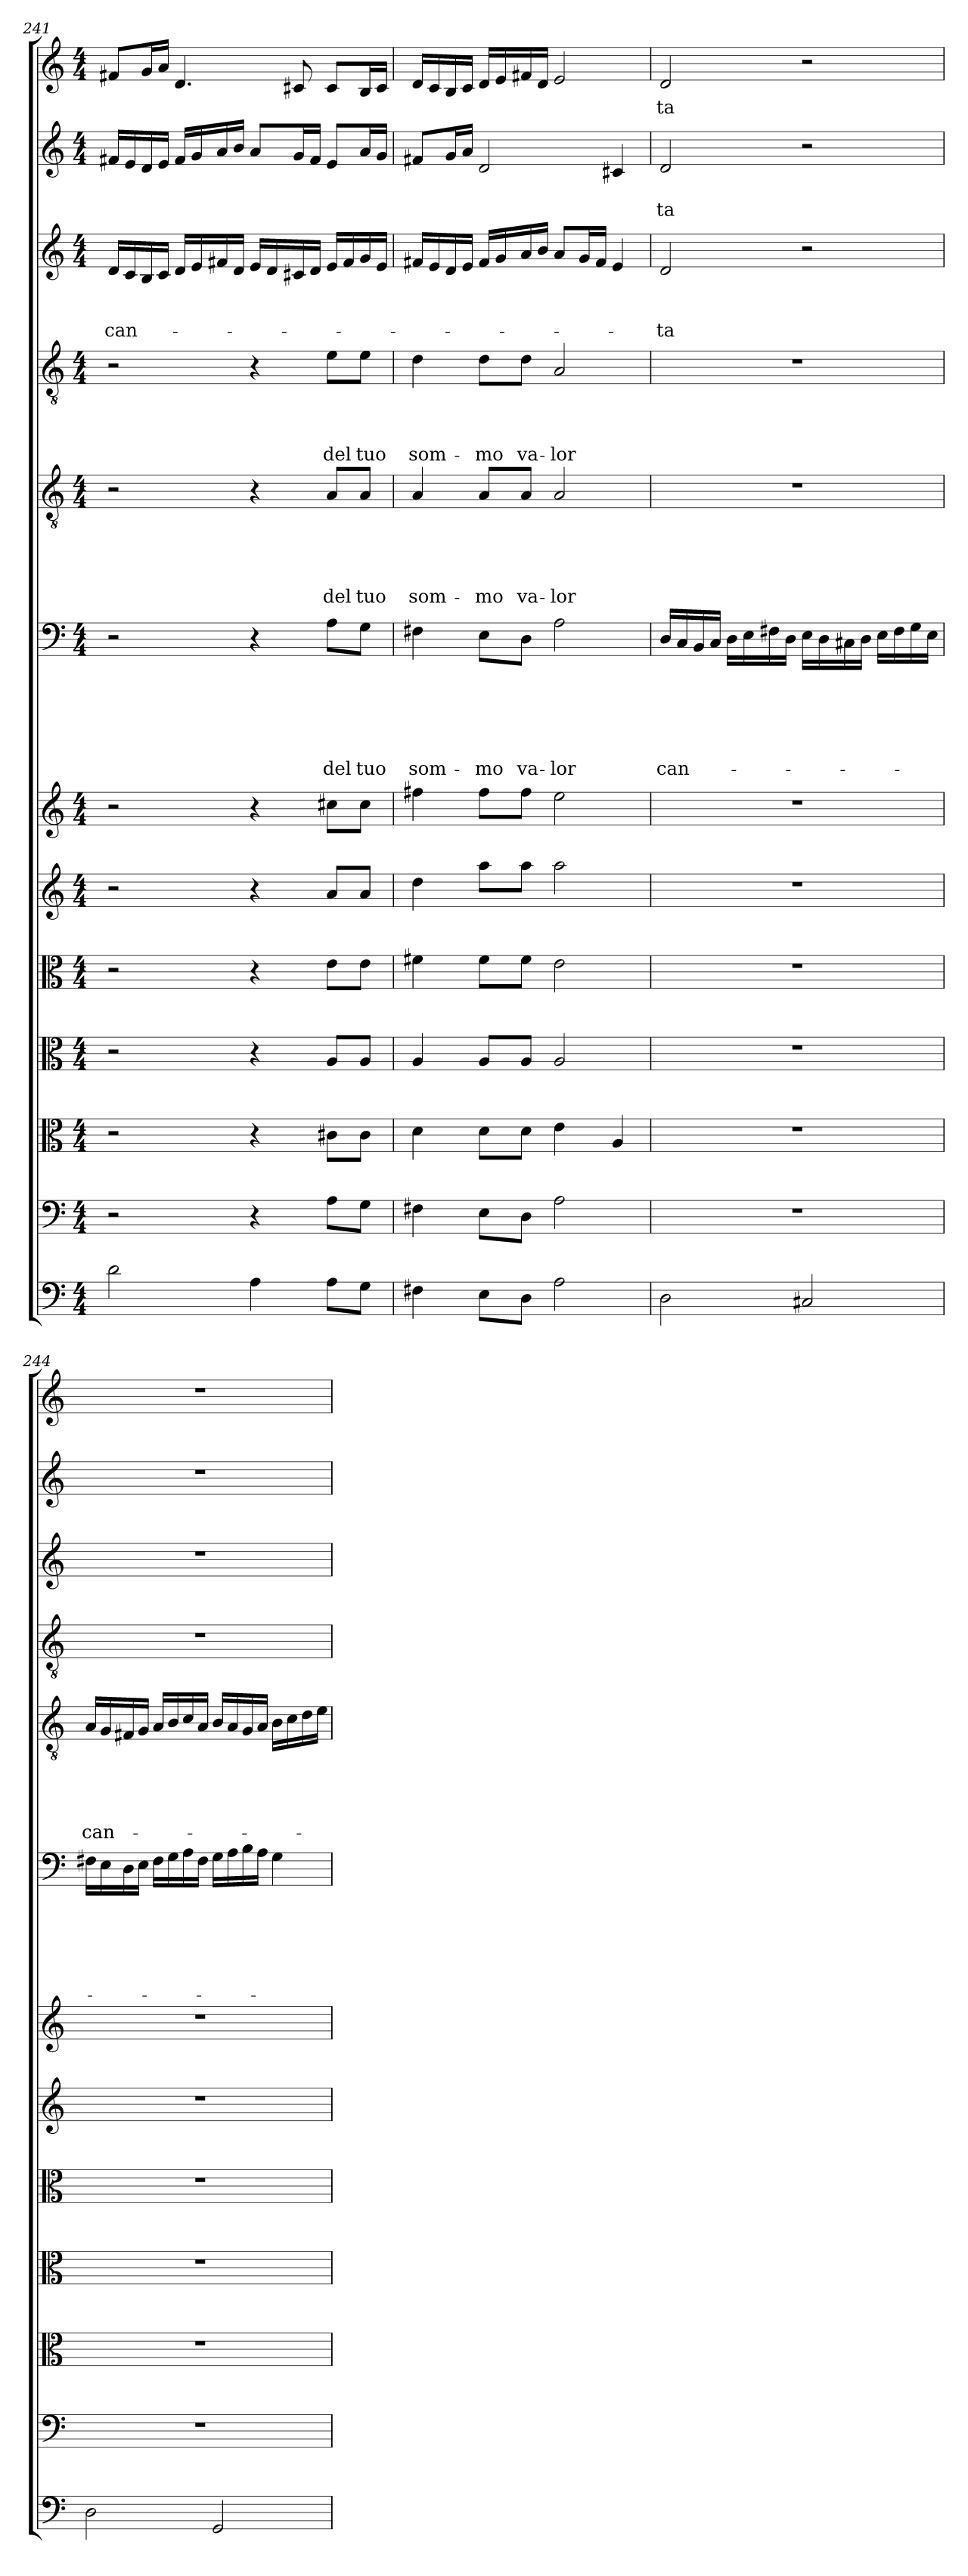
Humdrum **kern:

**kern	**kern	**kern	**kern	**kern	**kern	**kern	**kern	**text	**text	**text	**text	**text	**text	**kern	**text	**text	**text	**text	**text	**kern	**text	**text	**text	**text	**kern	**text	**text	**text	**kern	**text	**text	**kern	**text
*part13	*part12	*part11	*part10	*part9	*part8	*part7	*part6	*part6	*part6	*part6	*part6	*part6	*part6	*part5	*part5	*part5	*part5	*part5	*part5	*part4	*part4	*part4	*part4	*part4	*part3	*part3	*part3	*part3	*part2	*part2	*part2	*part1	*part1
*staff13	*staff12	*staff11	*staff10	*staff9	*staff8	*staff7	*staff6	*staff6	*staff6	*staff6	*staff6	*staff6	*staff6	*staff5	*staff5	*staff5	*staff5	*staff5	*staff5	*staff4	*staff4	*staff4	*staff4	*staff4	*staff3	*staff3	*staff3	*staff3	*staff2	*staff2	*staff2	*staff1	*staff1
*clefF4	*clefF4	*clefC3	*clefC3	*clefC3	*clefG2	*clefG2	*clefF4	*	*	*	*	*	*	*clefGv2	*	*	*	*	*	*clefGv2	*	*	*	*	*clefG2	*	*	*	*clefG2	*	*	*clefG2	*
*k[]	*k[]	*k[]	*k[]	*k[]	*k[]	*k[]	*k[]	*	*	*	*	*	*	*k[]	*	*	*	*	*	*k[]	*	*	*	*	*k[]	*	*	*	*k[]	*	*	*k[]	*
*C:	*C:	*C:	*C:	*C:	*C:	*C:	*C:	*	*	*	*	*	*	*C:	*	*	*	*	*	*C:	*	*	*	*	*C:	*	*	*	*C:	*	*	*C:	*
*M4/4	*M4/4	*M4/4	*M4/4	*M4/4	*M4/4	*M4/4	*M4/4	*	*	*	*	*	*	*M4/4	*	*	*	*	*	*M4/4	*	*	*	*	*M4/4	*	*	*	*M4/4	*	*	*M4/4	*
=241	=241	=241	=241	=241	=241	=241	=241	=241	=241	=241	=241	=241	=241	=241	=241	=241	=241	=241	=241	=241	=241	=241	=241	=241	=241	=241	=241	=241	=241	=241	=241	=241	=241
!	!	!	!	!	!	!	!	!	!	!	!	!	!	!	!	!	!	!	!	!	!	!	!	!	!	!	!	!LO:LY:b	!	!	!	!	!
2d\	2r	2r	2r	2r	2r	2r	2r	.	.	.	.	.	.	2r	.	.	.	.	.	2r	.	.	.	.	16d/LL	.	.	can-	16f#X/LL	.	.	8f#X/L	.
.	.	.	.	.	.	.	.	.	.	.	.	.	.	.	.	.	.	.	.	.	.	.	.	.	16c/	.	.	.	16e/	.	.	.	.
.	.	.	.	.	.	.	.	.	.	.	.	.	.	.	.	.	.	.	.	.	.	.	.	.	16B/	.	.	.	16d/	.	.	16g/L	.
.	.	.	.	.	.	.	.	.	.	.	.	.	.	.	.	.	.	.	.	.	.	.	.	.	16c/JJ	.	.	.	16e/JJ	.	.	16a/JJ	.
.	.	.	.	.	.	.	.	.	.	.	.	.	.	.	.	.	.	.	.	.	.	.	.	.	16d/LL	.	.	.	16f#/LL	.	.	4.d/	.
.	.	.	.	.	.	.	.	.	.	.	.	.	.	.	.	.	.	.	.	.	.	.	.	.	16e/	.	.	.	16g/	.	.	.	.
.	.	.	.	.	.	.	.	.	.	.	.	.	.	.	.	.	.	.	.	.	.	.	.	.	16f#X/	.	.	.	16a/	.	.	.	.
.	.	.	.	.	.	.	.	.	.	.	.	.	.	.	.	.	.	.	.	.	.	.	.	.	16d/JJ	.	.	.	16b/JJ	.	.	.	.
4A\	4r	4r	4r	4r	4r	4r	4r	.	.	.	.	.	.	4r	.	.	.	.	.	4r	.	.	.	.	16e/LL	.	.	.	8a/L	.	.	.	.
.	.	.	.	.	.	.	.	.	.	.	.	.	.	.	.	.	.	.	.	.	.	.	.	.	16d/	.	.	.	.	.	.	.	.
.	.	.	.	.	.	.	.	.	.	.	.	.	.	.	.	.	.	.	.	.	.	.	.	.	16c#X/	.	.	.	16g/L	.	.	8c#X/	.
.	.	.	.	.	.	.	.	.	.	.	.	.	.	.	.	.	.	.	.	.	.	.	.	.	16d/JJ	.	.	.	16f#/JJ	.	.	.	.
!	!	!	!	!	!	!	!	!	!	!	!	!	!LO:LY:b	!	!	!	!	!	!LO:LY:b	!	!	!	!	!LO:LY:b	!	!	!	!	!	!	!	!	!
8A\L	8A\L	8c#X\L	8A/L	8e\L	8a/L	8cc#X\L	8A\L	.	.	.	.	.	del	8A/L	.	.	.	.	del	8e\L	.	.	.	del	16e/LL	.	.	.	8e/L	.	.	8c#/L	.
.	.	.	.	.	.	.	.	.	.	.	.	.	.	.	.	.	.	.	.	.	.	.	.	.	16f#/	.	.	.	.	.	.	.	.
!	!	!	!	!	!	!	!	!	!	!	!	!	!LO:LY:b	!	!	!	!	!	!LO:LY:b	!	!	!	!	!LO:LY:b	!	!	!	!	!	!	!	!	!
8G\J	8G\J	8c#\J	8A/J	8e\J	8a/J	8cc#\J	8G\J	.	.	.	.	.	tuo	8A/J	.	.	.	.	tuo	8e\J	.	.	.	tuo	16g/	.	.	.	16a/L	.	.	16B/L	.
.	.	.	.	.	.	.	.	.	.	.	.	.	.	.	.	.	.	.	.	.	.	.	.	.	16e/JJ	.	.	.	16g/JJ	.	.	16c#/JJ	.
=242	=242	=242	=242	=242	=242	=242	=242	=242	=242	=242	=242	=242	=242	=242	=242	=242	=242	=242	=242	=242	=242	=242	=242	=242	=242	=242	=242	=242	=242	=242	=242	=242	=242
!	!	!	!	!	!	!	!	!	!	!	!	!	!LO:LY:b	!	!	!	!	!	!LO:LY:b	!	!	!	!	!LO:LY:b	!	!	!	!	!	!	!	!	!
4F#X\	4F#X\	4d\	4A/	4f#X\	4dd\	4ff#X\	4F#X\	.	.	.	.	.	som-	4A/	.	.	.	.	som-	4d\	.	.	.	som-	16f#X/LL	.	.	.	8f#X/L	.	.	16d/LL	.
.	.	.	.	.	.	.	.	.	.	.	.	.	.	.	.	.	.	.	.	.	.	.	.	.	16e/	.	.	.	.	.	.	16c/	.
.	.	.	.	.	.	.	.	.	.	.	.	.	.	.	.	.	.	.	.	.	.	.	.	.	16d/	.	.	.	16g/L	.	.	16B/	.
.	.	.	.	.	.	.	.	.	.	.	.	.	.	.	.	.	.	.	.	.	.	.	.	.	16e/JJ	.	.	.	16a/JJ	.	.	16c/JJ	.
!	!	!	!	!	!	!	!	!	!	!	!	!	!LO:LY:b	!	!	!	!	!	!LO:LY:b	!	!	!	!	!LO:LY:b	!	!	!	!	!	!	!	!	!
8E\L	8E\L	8d\L	8A/L	8f#\L	8aa\L	8ff#\L	8E\L	.	.	.	.	.	-mo	8A/L	.	.	.	.	-mo	8d\L	.	.	.	-mo	16f#/LL	.	.	.	2d/	.	.	16d/LL	.
.	.	.	.	.	.	.	.	.	.	.	.	.	.	.	.	.	.	.	.	.	.	.	.	.	16g/	.	.	.	.	.	.	16e/	.
!	!	!	!	!	!	!	!	!	!	!	!	!	!LO:LY:b	!	!	!	!	!	!LO:LY:b	!	!	!	!	!LO:LY:b	!	!	!	!	!	!	!	!	!
8D\J	8D\J	8d\J	8A/J	8f#\J	8aa\J	8ff#\J	8D\J	.	.	.	.	.	va-	8A/J	.	.	.	.	va-	8d\J	.	.	.	va-	16a/	.	.	.	.	.	.	16f#X/	.
.	.	.	.	.	.	.	.	.	.	.	.	.	.	.	.	.	.	.	.	.	.	.	.	.	16b/JJ	.	.	.	.	.	.	16d/JJ	.
!	!	!	!	!	!	!	!	!	!	!	!	!	!LO:LY:b	!	!	!	!	!	!LO:LY:b	!	!	!	!	!LO:LY:b	!	!	!	!	!	!	!	!	!
2A\	2A\	4e\	2A/	2e\	2aa\	2ee\	2A\	.	.	.	.	.	-lor	2A/	.	.	.	.	-lor	2A/	.	.	.	-lor	8a/L	.	.	.	.	.	.	2e/	.
.	.	.	.	.	.	.	.	.	.	.	.	.	.	.	.	.	.	.	.	.	.	.	.	.	16g/L	.	.	.	.	.	.	.	.
.	.	.	.	.	.	.	.	.	.	.	.	.	.	.	.	.	.	.	.	.	.	.	.	.	16f#/JJ	.	.	.	.	.	.	.	.
.	.	4A/	.	.	.	.	.	.	.	.	.	.	.	.	.	.	.	.	.	.	.	.	.	.	4e/	.	.	.	4c#X/	.	.	.	.
!!LO:PB:g=z
=243	=243	=243	=243	=243	=243	=243	=243	=243	=243	=243	=243	=243	=243	=243	=243	=243	=243	=243	=243	=243	=243	=243	=243	=243	=243	=243	=243	=243	=243	=243	=243	=243	=243
!	!	!	!	!	!	!	!	!	!	!	!	!	!LO:LY:b	!	!	!	!	!	!	!	!	!	!	!	!	!	!	!LO:LY:b	!	!	!LO:LY:b	!	!LO:LY:b
2D\	1r	1r	1r	1r	1r	1r	16D/LL	.	.	.	.	.	can-	1r	.	.	.	.	.	1r	.	.	.	.	2d/	.	.	-ta	2d/	.	-ta	2d/	-ta
.	.	.	.	.	.	.	16C/	.	.	.	.	.	.	.	.	.	.	.	.	.	.	.	.	.	.	.	.	.	.	.	.	.	.
.	.	.	.	.	.	.	16BB/	.	.	.	.	.	.	.	.	.	.	.	.	.	.	.	.	.	.	.	.	.	.	.	.	.	.
.	.	.	.	.	.	.	16C/JJ	.	.	.	.	.	.	.	.	.	.	.	.	.	.	.	.	.	.	.	.	.	.	.	.	.	.
.	.	.	.	.	.	.	16D\LL	.	.	.	.	.	.	.	.	.	.	.	.	.	.	.	.	.	.	.	.	.	.	.	.	.	.
.	.	.	.	.	.	.	16E\	.	.	.	.	.	.	.	.	.	.	.	.	.	.	.	.	.	.	.	.	.	.	.	.	.	.
.	.	.	.	.	.	.	16F#X\	.	.	.	.	.	.	.	.	.	.	.	.	.	.	.	.	.	.	.	.	.	.	.	.	.	.
.	.	.	.	.	.	.	16D\JJ	.	.	.	.	.	.	.	.	.	.	.	.	.	.	.	.	.	.	.	.	.	.	.	.	.	.
2C#X/	.	.	.	.	.	.	16E\LL	.	.	.	.	.	.	.	.	.	.	.	.	.	.	.	.	.	2r	.	.	.	2r	.	.	2r	.
.	.	.	.	.	.	.	16D\	.	.	.	.	.	.	.	.	.	.	.	.	.	.	.	.	.	.	.	.	.	.	.	.	.	.
.	.	.	.	.	.	.	16C#X\	.	.	.	.	.	.	.	.	.	.	.	.	.	.	.	.	.	.	.	.	.	.	.	.	.	.
.	.	.	.	.	.	.	16D\JJ	.	.	.	.	.	.	.	.	.	.	.	.	.	.	.	.	.	.	.	.	.	.	.	.	.	.
.	.	.	.	.	.	.	16E\LL	.	.	.	.	.	.	.	.	.	.	.	.	.	.	.	.	.	.	.	.	.	.	.	.	.	.
.	.	.	.	.	.	.	16F#\	.	.	.	.	.	.	.	.	.	.	.	.	.	.	.	.	.	.	.	.	.	.	.	.	.	.
.	.	.	.	.	.	.	16G\	.	.	.	.	.	.	.	.	.	.	.	.	.	.	.	.	.	.	.	.	.	.	.	.	.	.
.	.	.	.	.	.	.	16E\JJ	.	.	.	.	.	.	.	.	.	.	.	.	.	.	.	.	.	.	.	.	.	.	.	.	.	.
=244	=244	=244	=244	=244	=244	=244	=244	=244	=244	=244	=244	=244	=244	=244	=244	=244	=244	=244	=244	=244	=244	=244	=244	=244	=244	=244	=244	=244	=244	=244	=244	=244	=244
!	!	!	!	!	!	!	!	!	!	!	!	!	!	!	!	!	!	!	!LO:LY:b	!	!	!	!	!	!	!	!	!	!	!	!	!	!
2D\	1r	1r	1r	1r	1r	1r	16F#X\LL	.	.	.	.	.	.	16A/LL	.	.	.	.	can-	1r	.	.	.	.	1r	.	.	.	1r	.	.	1r	.
.	.	.	.	.	.	.	16E\	.	.	.	.	.	.	16G/	.	.	.	.	.	.	.	.	.	.	.	.	.	.	.	.	.	.	.
.	.	.	.	.	.	.	16D\	.	.	.	.	.	.	16F#X/	.	.	.	.	.	.	.	.	.	.	.	.	.	.	.	.	.	.	.
.	.	.	.	.	.	.	16E\JJ	.	.	.	.	.	.	16G/JJ	.	.	.	.	.	.	.	.	.	.	.	.	.	.	.	.	.	.	.
.	.	.	.	.	.	.	16F#\LL	.	.	.	.	.	.	16A/LL	.	.	.	.	.	.	.	.	.	.	.	.	.	.	.	.	.	.	.
.	.	.	.	.	.	.	16G\	.	.	.	.	.	.	16B/	.	.	.	.	.	.	.	.	.	.	.	.	.	.	.	.	.	.	.
.	.	.	.	.	.	.	16A\	.	.	.	.	.	.	16c/	.	.	.	.	.	.	.	.	.	.	.	.	.	.	.	.	.	.	.
.	.	.	.	.	.	.	16F#\JJ	.	.	.	.	.	.	16A/JJ	.	.	.	.	.	.	.	.	.	.	.	.	.	.	.	.	.	.	.
2GG/	.	.	.	.	.	.	16G\LL	.	.	.	.	.	.	16B/LL	.	.	.	.	.	.	.	.	.	.	.	.	.	.	.	.	.	.	.
.	.	.	.	.	.	.	16A\	.	.	.	.	.	.	16A/	.	.	.	.	.	.	.	.	.	.	.	.	.	.	.	.	.	.	.
.	.	.	.	.	.	.	16B\	.	.	.	.	.	.	16G/	.	.	.	.	.	.	.	.	.	.	.	.	.	.	.	.	.	.	.
.	.	.	.	.	.	.	16A\JJ	.	.	.	.	.	.	16A/JJ	.	.	.	.	.	.	.	.	.	.	.	.	.	.	.	.	.	.	.
.	.	.	.	.	.	.	4G\	.	.	.	.	.	.	16B\LL	.	.	.	.	.	.	.	.	.	.	.	.	.	.	.	.	.	.	.
.	.	.	.	.	.	.	.	.	.	.	.	.	.	16c\	.	.	.	.	.	.	.	.	.	.	.	.	.	.	.	.	.	.	.
.	.	.	.	.	.	.	.	.	.	.	.	.	.	16d\	.	.	.	.	.	.	.	.	.	.	.	.	.	.	.	.	.	.	.
.	.	.	.	.	.	.	.	.	.	.	.	.	.	16e\JJ	.	.	.	.	.	.	.	.	.	.	.	.	.	.	.	.	.	.	.
=	=	=	=	=	=	=	=	=	=	=	=	=	=	=	=	=	=	=	=	=	=	=	=	=	=	=	=	=	=	=	=	=	=
*-	*-	*-	*-	*-	*-	*-	*-	*-	*-	*-	*-	*-	*-	*-	*-	*-	*-	*-	*-	*-	*-	*-	*-	*-	*-	*-	*-	*-	*-	*-	*-	*-	*-
